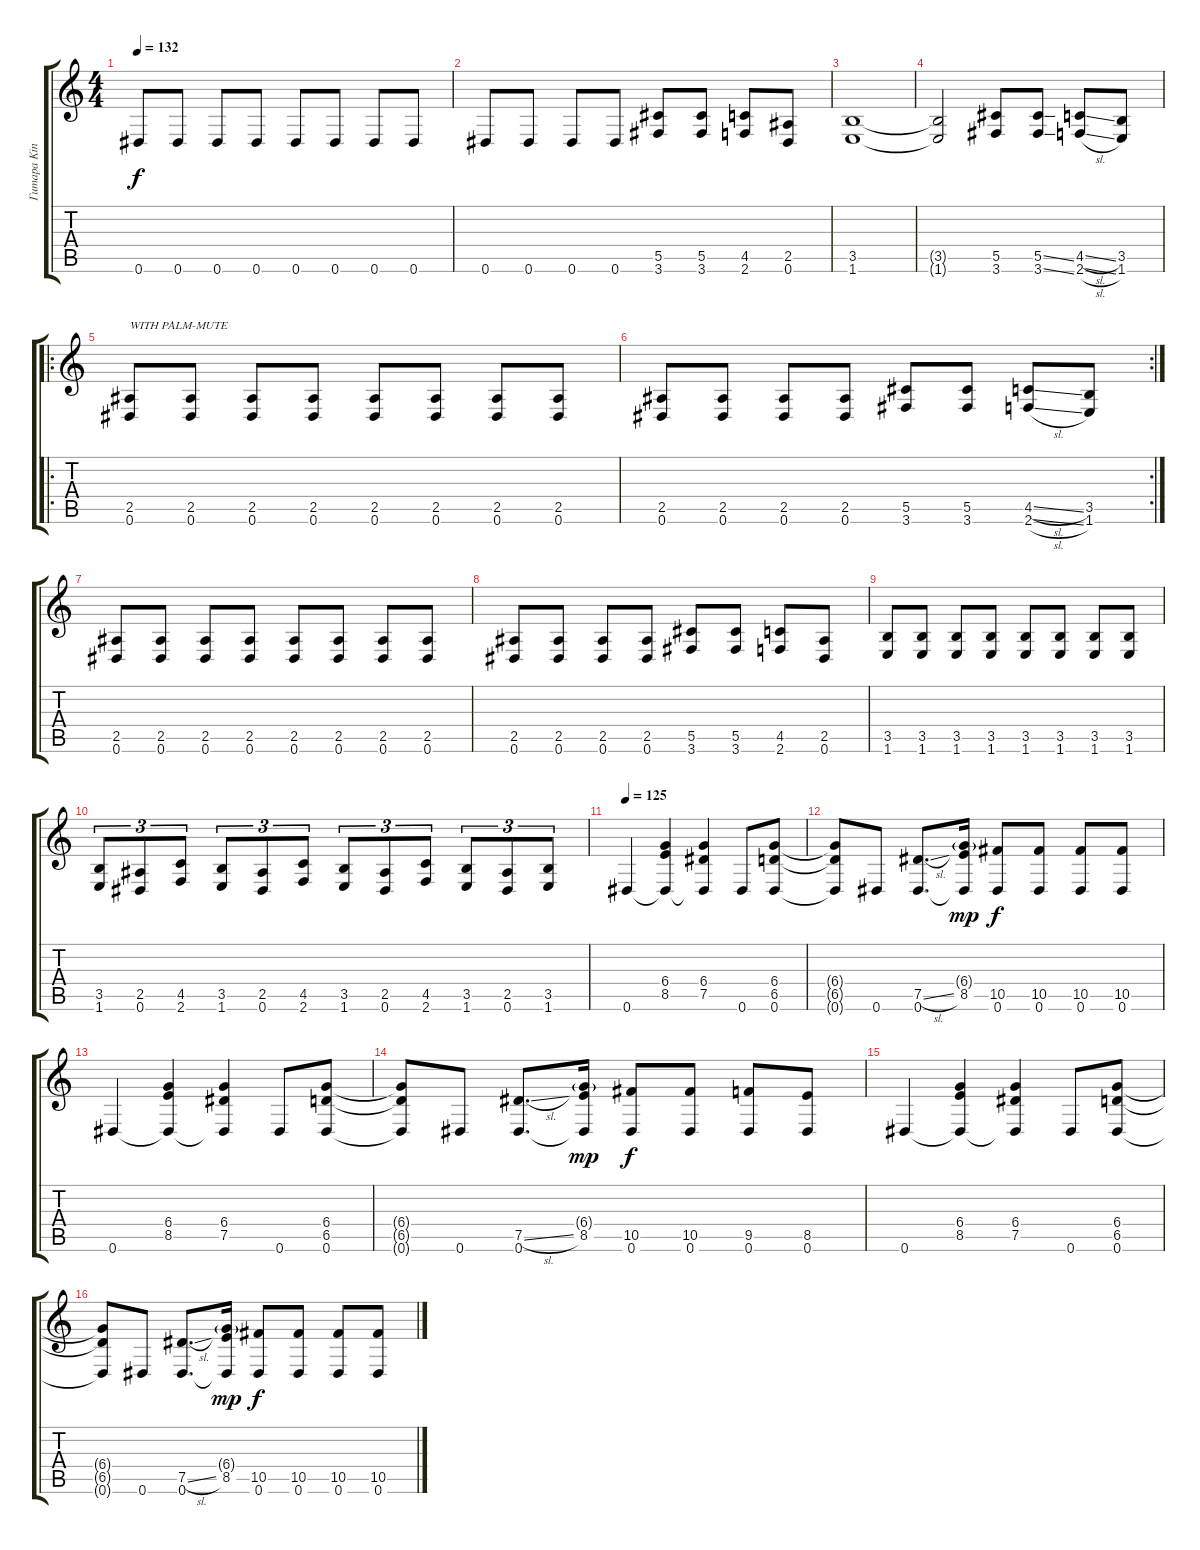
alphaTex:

\track ("Гитара King" "Гитара Kin") {instrument distortionguitar}
\staff {score tabs}
\tuning (Eb4 Bb3 Gb3 Db3 Ab2 Eb2) {hide}
\ts (4 4)
\tempo 132
\clef g2
\ks c
0.6.8{dy f} 0.6.8 0.6.8 0.6.8 0.6.8 0.6.8 0.6.8 0.6.8 |
0.6.8 0.6.8 0.6.8 0.6.8 (5.5 3.6).8 (5.5 3.6).8 (4.5 2.6).8 (2.5 0.6).8 |
(3.5 1.6).1 |
(3.5{t} 1.6{t}).2 (5.5 3.6).8 (5.5{ss} 3.6{ss}).8 (4.5{sl} 2.6{sl}).8 (3.5 1.6).8 |
\ro
(2.5 0.6).8{txt "WITH PALM-MUTE"} (2.5 0.6).8 (2.5 0.6).8 (2.5 0.6).8 (2.5 0.6).8 (2.5 0.6).8 (2.5 0.6).8 (2.5 0.6).8 |
\rc 2
(2.5 0.6).8 (2.5 0.6).8 (2.5 0.6).8 (2.5 0.6).8 (5.5 3.6).8 (5.5 3.6).8 (4.5{sl} 2.6{sl}).8 (3.5 1.6).8 |
(2.5 0.6).8 (2.5 0.6).8 (2.5 0.6).8 (2.5 0.6).8 (2.5 0.6).8 (2.5 0.6).8 (2.5 0.6).8 (2.5 0.6).8 |
(2.5 0.6).8 (2.5 0.6).8 (2.5 0.6).8 (2.5 0.6).8 (5.5 3.6).8 (5.5 3.6).8 (4.5 2.6).8 (2.5 0.6).8 |
(3.5 1.6).8 (3.5 1.6).8 (3.5 1.6).8 (3.5 1.6).8 (3.5 1.6).8 (3.5 1.6).8 (3.5 1.6).8 (3.5 1.6).8 |
(3.5 1.6).8{tu (3 2)} (2.5 0.6).8{tu (3 2)} (4.5 2.6).8{tu (3 2)} (3.5 1.6).8{tu (3 2)} (2.5 0.6).8{tu (3 2)} (4.5 2.6).8{tu (3 2)} (3.5 1.6).8{tu (3 2)} (2.5 0.6).8{tu (3 2)} (4.5 2.6).8{tu (3 2)} (3.5 1.6).8{tu (3 2)} (2.5 0.6).8{tu (3 2)} (3.5 1.6).8{tu (3 2)} |
\tempo 125
0.6.4{instrument acousticguitarsteel} (6.4 8.5 0.6{t}).4 (6.4 7.5 0.6{t}).4 0.6.8 (6.4 6.5 0.6).8 |
(6.4{t} 6.5{t} 0.6{t}).8 0.6.8 (7.5{sl} 0.6).8{d} (6.4{g} 8.5 0.6{t}).16{dy mp} (10.5 0.6).8{dy f} (10.5 0.6).8 (10.5 0.6).8 (10.5 0.6).8 |
0.6.4 (6.4 8.5 0.6{t}).4 (6.4 7.5 0.6{t}).4 0.6.8 (6.4 6.5 0.6).8 |
(6.4{t} 6.5{t} 0.6{t}).8 0.6.8 (7.5{sl} 0.6).8{d} (6.4{g} 8.5 0.6{t}).16{dy mp} (10.5 0.6).8{dy f} (10.5 0.6).8 (9.5 0.6).8 (8.5 0.6).8 |
0.6.4 (6.4 8.5 0.6{t}).4 (6.4 7.5 0.6{t}).4 0.6.8 (6.4 6.5 0.6).8 |
(6.4{t} 6.5{t} 0.6{t}).8 0.6.8 (7.5{sl} 0.6).8{d} (6.4{g} 8.5 0.6{t}).16{dy mp} (10.5 0.6).8{dy f} (10.5 0.6).8 (10.5 0.6).8 (10.5 0.6).8
